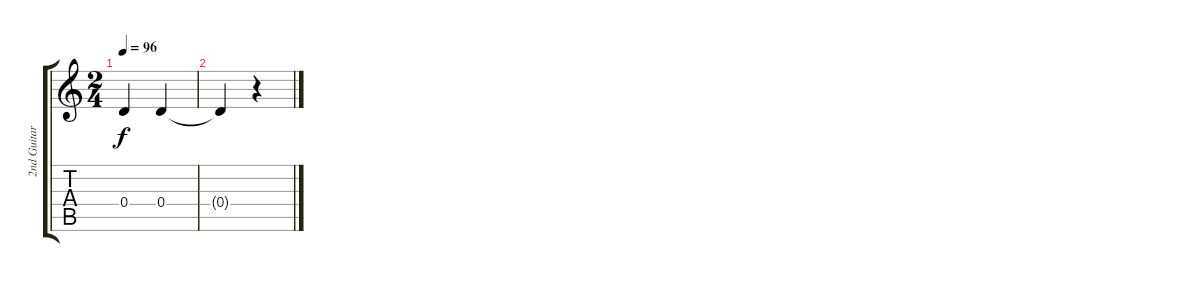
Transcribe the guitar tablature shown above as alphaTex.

\track ("2nd Guitar" "2nd Guitar") {instrument acousticguitarnylon}
\staff {score tabs}
\tuning (E4 B3 G3 D3 A2 E2) {hide}
\ts (2 4)
\tempo 96
\clef g2
\ks c
0.4.4{dy f} 0.4.4 |
0.4{t}.4 r.4
